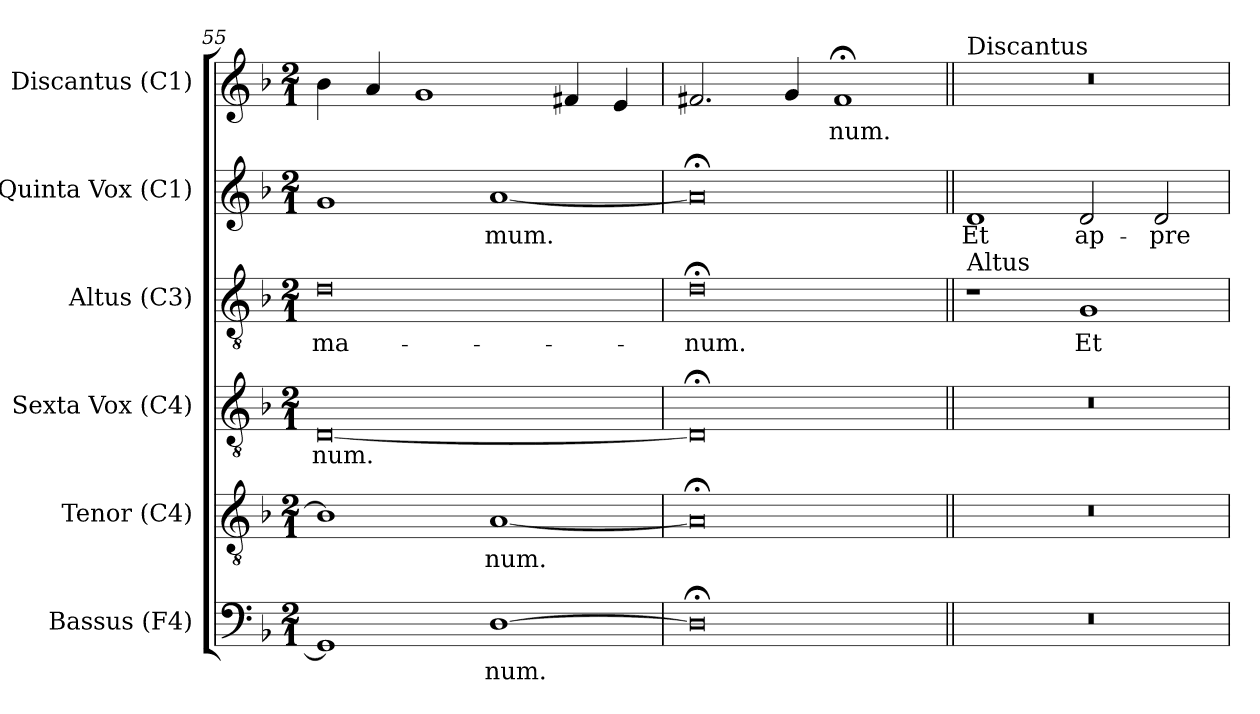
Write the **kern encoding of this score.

**kern	**text	**kern	**text	**kern	**text	**kern	**text	**kern	**text	**kern	**text
*part6	*part6	*part5	*part5	*part4	*part4	*part3	*part3	*part2	*part2	*part1	*part1
*staff6	*staff6	*staff5	*staff5	*staff4	*staff4	*staff3	*staff3	*staff2	*staff2	*staff1	*staff1
*I"Bassus (F4)	*	*I"Tenor (C4)	*	*I"Sexta Vox (C4)	*	*I"Altus (C3)	*	*I"Quinta Vox (C1)	*	*I"Discantus (C1)	*
*	*	*I'T	*	*I'SV	*	*	*	*I'QV	*	*	*
*clefF4	*	*clefGv2	*	*clefGv2	*	*clefGv2	*	*clefG2	*	*clefG2	*
*	*	*	*	*	*	*ITrd7c12	*	*	*	*	*
*k[b-]	*	*k[b-]	*	*k[b-]	*	*k[b-]	*	*k[b-]	*	*k[b-]	*
*F:	*	*F:	*	*F:	*	*F:	*	*F:	*	*F:	*
*M2/1	*	*M2/1	*	*M2/1	*	*M2/1	*	*M2/1	*	*M2/1	*
=55	=55	=55	=55	=55	=55	=55	=55	=55	=55	=55	=55
!	!	!	!	!	!LO:LY:b:color=#000000	!	!	!	!	!	!
!	!	!	!	!	!	!	!LO:LY:b:color=#000000	!	!	!	!
1GGi]	.	1B-i]	.	[0Di	-num.	0Di	ma-	1gi	.	4b-i\	.
.	.	.	.	.	.	.	.	.	.	4ai/	.
.	.	.	.	.	.	.	.	.	.	1gi	.
!	!LO:LY:b:color=#000000	!	!	!	!	!	!	!	!	!	!
!	!	!	!LO:LY:b:color=#000000	!	!	!	!	!	!	!	!
!	!	!	!	!	!	!	!	!	!LO:LY:b:color=#000000	!	!
[1Di	-num.	[1Ai	-num.	.	.	.	.	[1ai	-mum.	.	.
.	.	.	.	.	.	.	.	.	.	4f#Xi/	.
.	.	.	.	.	.	.	.	.	.	4ei/	.
=56	=56	=56	=56	=56	=56	=56	=56	=56	=56	=56	=56
!	!	!	!	!	!	!	!LO:LY:b:color=#000000	!	!	!	!
0D;i]	.	0A;i]	.	0D;i]	.	0D;i	-num.	0a;i]	.	2.f#Xi/	.
.	.	.	.	.	.	.	.	.	.	4gi/	.
!	!	!	!	!	!	!	!	!	!	!	!LO:LY:b:color=#000000
.	.	.	.	.	.	.	.	.	.	1f#;i	-num.
!!LO:LB:g=z
=57||	=57||	=57||	=57||	=57||	=57||	=57||	=57||	=57||	=57||	=57||	=57||
!LO:N:vis=1	!	!LO:N:vis=1	!	!LO:N:vis=1	!	!	!	!	!	!	!
!	!	!	!	!	!	!	!	!	!	!LO:TX:a:t=Discantus	!
!	!	!	!	!	!	!LO:TX:a:t=Altus	!	!	!	!	!
!	!	!	!	!	!	!	!	!	!LO:LY:b:color=#000000	!LO:N:vis=1	!
0r	.	0r	.	0r	.	1r	.	1di	Et	0r	.
!	!	!	!	!	!	!	!LO:LY:b:color=#000000	!	!	!	!
!	!	!	!	!	!	!	!	!	!LO:LY:b:color=#000000	!	!
.	.	.	.	.	.	1GGi	Et	2di/	ap-	.	.
!	!	!	!	!	!	!	!	!	!LO:LY:b:color=#000000	!	!
.	.	.	.	.	.	.	.	2di/	-pre-	.	.
=	=	=	=	=	=	=	=	=	=	=	=
*-	*-	*-	*-	*-	*-	*-	*-	*-	*-	*-	*-
